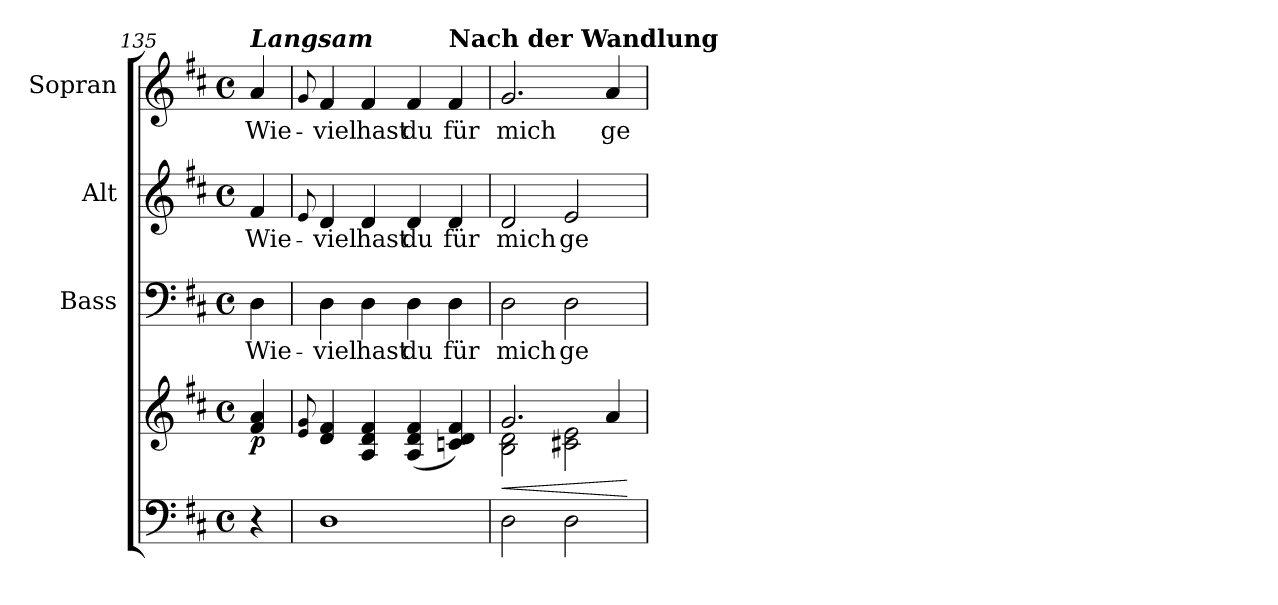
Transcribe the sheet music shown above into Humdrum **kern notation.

**kern	**kern	**dynam	**kern	**text	**kern	**text	**kern	**text
*part4	*part4	*part4	*part3	*part3	*part2	*part2	*part1	*part1
*staff5	*staff4	*staff4/5	*staff3	*staff3	*staff2	*staff2	*staff1	*staff1
*	*	*	*I"Bass	*	*I"Alt	*	*I"Sopran	*
*	*	*	*I'B.	*	*I'A.	*	*I'S.	*
!!LO:PB:g=z
*clefF4	*clefG2	*	*clefF4	*	*clefG2	*	*clefG2	*
*k[f#c#]	*k[f#c#]	*	*k[f#c#]	*	*k[f#c#]	*	*k[f#c#]	*
*D:	*D:	*	*D:	*	*D:	*	*D:	*
*M4/4	*M4/4	*	*M4/4	*	*M4/4	*	*M4/4	*
*met(c)	*met(c)	*	*met(c)	*	*met(c)	*	*met(c)	*
=135	=135	=135	=135	=135	=135	=135	=135	=135
!	!	!	!	!	!	!	!LO:TX:a:Bi:t=Langsam	!
!	!	!LO:DY:b	!	!LO:LY:b	!	!LO:LY:b	!	!LO:LY:b
4r	4f#/ 4a/	p	4D\	Wie-	4f#/	Wie-	4a/	Wie-
=136	=136	=136	=136	=136	=136	=136	=136	=136
.	8qqe/ 8qqg/	.	.	.	8qqe/	.	8qqg/	.
!	!	!	!	!LO:LY:b	!	!LO:LY:b	!	!LO:LY:b
1D	4d/ 4f#/	.	4D\	-viel	4d/	-viel	4f#/	-viel
!	!	!	!	!LO:LY:b	!	!LO:LY:b	!	!LO:LY:b
.	4A/ 4d/ 4f#/	.	4D\	hast	4d/	hast	4f#/	hast
!	!	!	!	!LO:LY:b	!	!LO:LY:b	!	!LO:LY:b
.	(<4A/ 4d/ 4f#/	.	4D\	du	4d/	du	4f#/	du
!	!	!	!	!	!	!	!LO:TX:a:B:t=Nach der Wandlung	!
!	!	!	!	!LO:LY:b	!	!LO:LY:b	!	!LO:LY:b
.	4cn/ 4d/ 4f#/)	.	4D\	für	4d/	für	4f#/	für
=137	=137	=137	=137	=137	=137	=137	=137	=137
!	!	!LO:HP:b	!	!LO:LY:b	!	!LO:LY:b	!	!LO:LY:b
*	*^	*	*	*	*	*	*	*
2D\	2.g/	2B\ 2d\	<	2D\	mich	2d/	mich	2.g/	mich
!	!	!	!	!	!LO:LY:b	!	!LO:LY:b	!	!
2D\	.	2c#X\ 2e\	.	2D\	ge-	2e/	ge-	.	.
!	!	!	!	!	!	!	!	!	!LO:LY:b
.	4a/	.	.	.	.	.	.	4a/	ge-
*	*v	*v	*	*	*	*	*	*	*
.	.	[	.	.	.	.	.	.
=	=	=	=	=	=	=	=	=
*-	*-	*-	*-	*-	*-	*-	*-	*-
